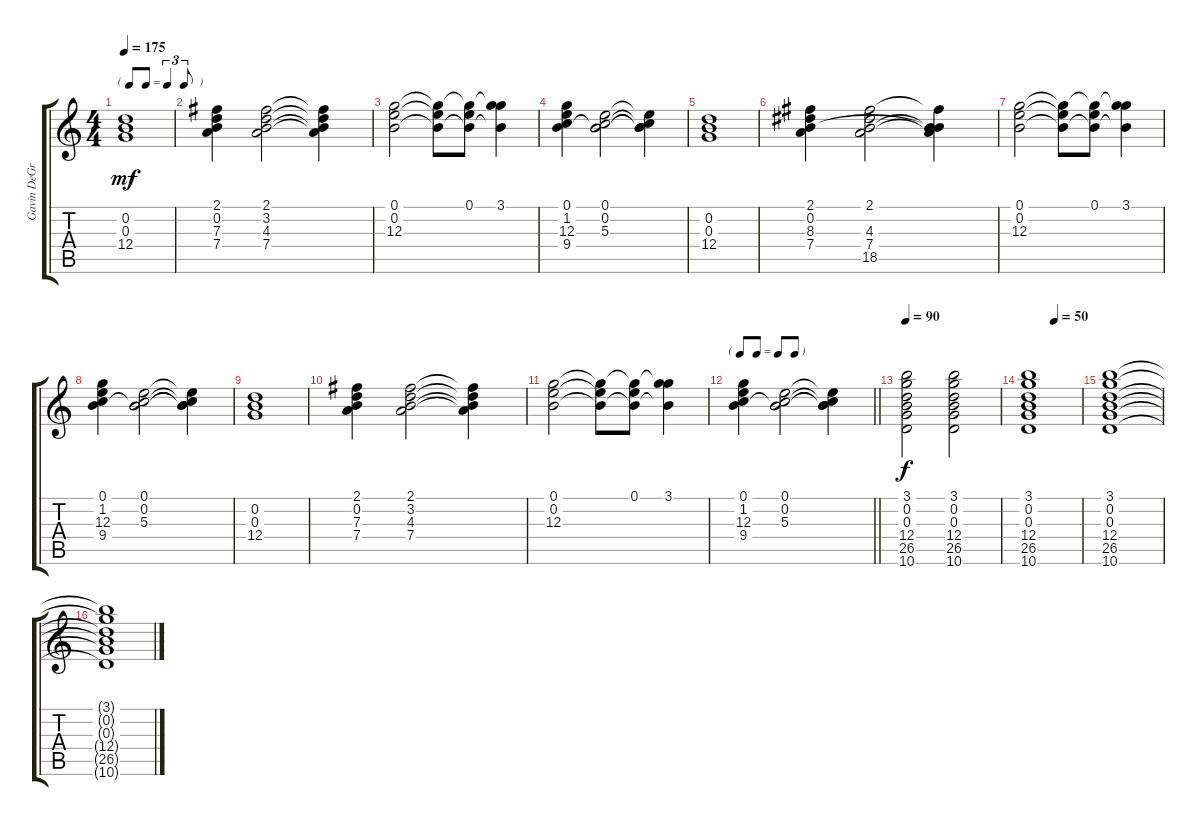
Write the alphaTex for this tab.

\track ("Gavin DeGraw" "Gavin DeGr") {instrument acousticguitarsteel}
\staff {score tabs}
\tuning (E4 B3 G3 D3 A2 E2) {hide}
\ts (4 4)
\tf triplet8th
\tempo 175
\clef g2
\ks c
(0.2 0.3 12.4).1{dy mf} |
(2.1 0.2 7.3 7.4).4 (2.1 3.2 4.3 7.4).2 (2.1{t} 3.2{t} 4.3{t} 7.4{t}).4 |
(0.1 0.2 12.3).2 (0.1{t} 0.2{t} 12.3{t}).8 (0.1 0.2{t} 12.3{t}).8 (3.1 0.2{t} 12.3{t}).4 |
(0.1 1.2 12.3 9.4).4 (0.1 0.2 5.3 9.4{t}).2 (0.1{t} 0.2{t} 5.3{t} 9.4{t}).4 |
(0.2 0.3 12.4).1 |
(2.1 0.2 8.3 7.4).4 (2.1 4.3 7.4 18.5).2 (2.1{t} 0.2{t} 4.3{t} 7.4{t}).4 |
(0.1 0.2 12.3).2 (0.1{t} 0.2{t} 12.3{t}).8 (0.1 0.2{t} 12.3{t}).8 (3.1 0.2{t} 12.3{t}).4 |
(0.1 1.2 12.3 9.4).4 (0.1 0.2 5.3 9.4{t}).2 (0.1{t} 0.2{t} 5.3{t} 9.4{t}).4 |
(0.2 0.3 12.4).1 |
(2.1 0.2 7.3 7.4).4 (2.1 3.2 4.3 7.4).2 (2.1{t} 3.2{t} 4.3{t} 7.4{t}).4 |
(0.1 0.2 12.3).2 (0.1{t} 0.2{t} 12.3{t}).8 (0.1 0.2{t} 12.3{t}).8 (3.1 0.2{t} 12.3{t}).4 |
\tf none
\barLineRight lightlight
(0.1 1.2 12.3 9.4).4 (0.1 0.2 5.3 9.4{t}).2 (0.1{t} 0.2{t} 5.3{t} 9.4{t}).4 |
\tempo 90
(3.1 0.2 0.3 12.4 26.5 10.6).2{dy f} (3.1 0.2 0.3 12.4 26.5 10.6).2 |
\tempo (50 0.5)
(3.1 0.2 0.3 12.4 26.5 10.6).1 |
(3.1 0.2 0.3 12.4 26.5 10.6).1 |
(3.1{t} 0.2{t} 0.3{t} 12.4{t} 26.5{t} 10.6{t}).1
